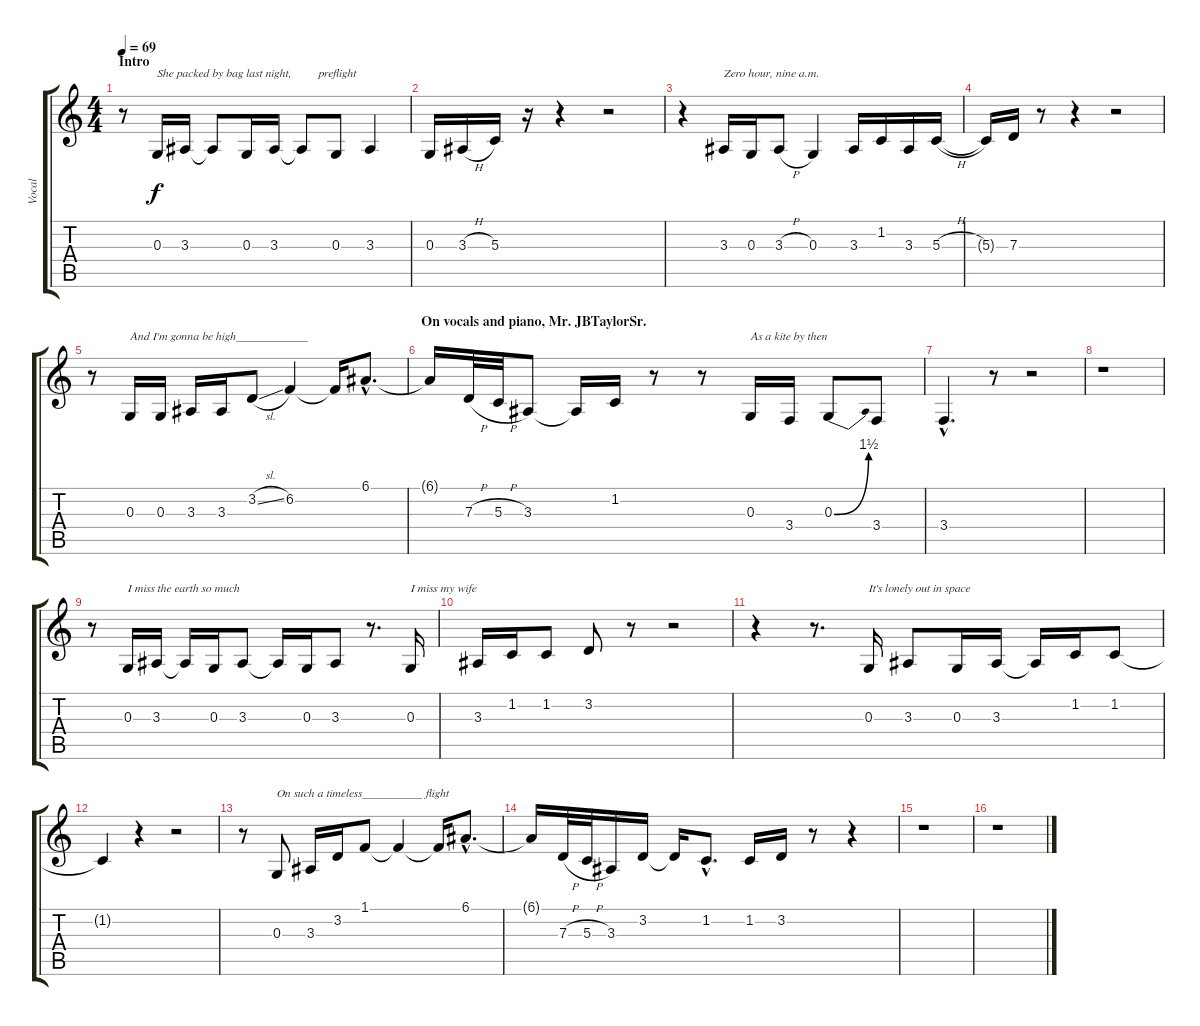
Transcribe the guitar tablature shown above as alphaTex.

\track ("Vocal" "Vocal") {instrument clarinet}
\staff {score tabs}
\tuning (E4 B3 G3 D3 A2 E2) {hide}
\ts (4 4)
\section ("" "Intro")
\tempo 69
\clef g2
\ks c
r.8{dy f volume 16 instrument clarinet} 0.3.16{txt "She packed by bag last night,         preflight"} 3.3.16 3.3{t}.8 0.3.16 3.3.16 3.3{t}.8 0.3.8 3.3.4 |
0.3.16 3.3{h}.16 5.3.16 r.16 r.4 r.2 |
r.4 3.3.16{txt "Zero hour, nine a.m."} 0.3.16 3.3{h}.8 0.3.4 3.3.16 1.2.16 3.3.16 5.3{h}.16 |
5.3{t}.16 7.3.16 r.8 r.4 r.2 |
r.8 0.3.16{txt "And I'm gonna be high____________"} 0.3.16 3.3.16 3.3.16 3.2{sl}.8 6.2.4 6.2{t}.16 6.1{hac}.8{d} |
\section ("" "On vocals and piano, Mr. JBTaylorSr.")
6.1{t}.16 7.3{h}.32 5.3{h}.32 3.3.8 3.3{t}.16 1.2.16 r.8 r.8 0.3.16{txt "As a kite by then"} 3.4.16 0.3{be (bend 0 0 60 6)}.8 3.4.8 |
3.4{hac}.4{d} r.8 r.2 |
r.1 |
r.8 0.3.16{txt "I miss the earth so much"} 3.3.16 3.3{t}.16 0.3.16 3.3.8 3.3{t}.16 0.3.16 3.3.8 r.8{d} 0.3.16{txt "I miss my wife"} |
3.3.16 1.2.16 1.2.8 3.2.8 r.8 r.2 |
r.4 r.8{d} 0.3.16{txt "It's lonely out in space"} 3.3.8 0.3.16 3.3.16 3.3{t}.16 1.2.16 1.2.8 |
1.2{t}.4 r.4 r.2 |
r.8 0.3.8{txt "On such a timeless__________ flight"} 3.3.16 3.2.16 1.1.8 1.1{t}.4 1.1{t}.16 6.1{hac}.8{d} |
6.1{t}.16 7.3{h}.32 5.3{h}.32 3.3.16 3.2.16 3.2{t}.16 1.2{hac}.8{d} 1.2.16 3.2.16 r.8 r.4 |
r.1 |
r.1
